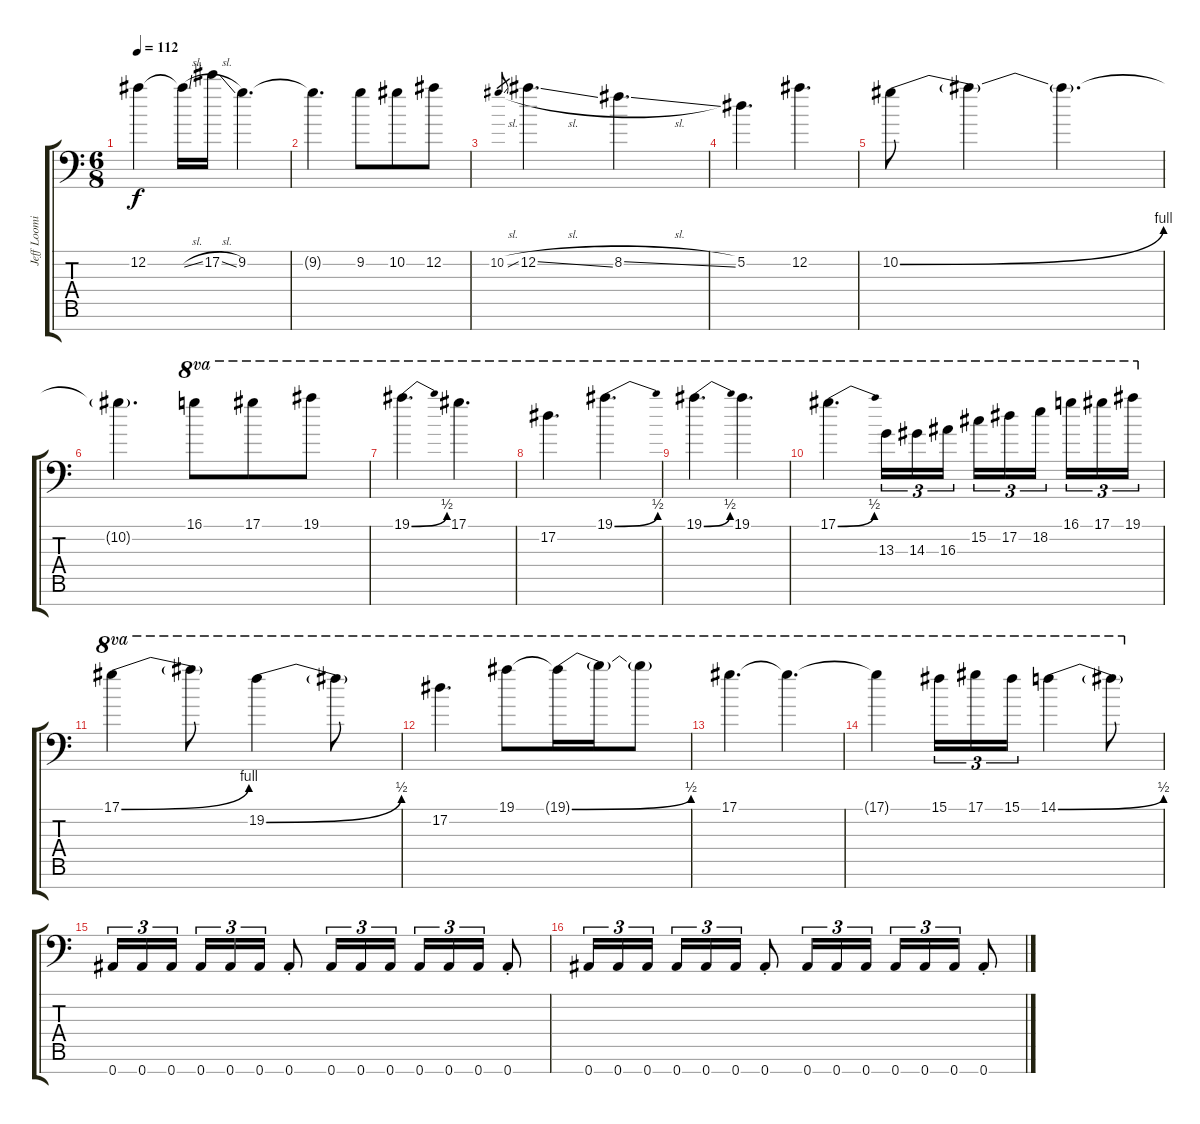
\track ("Jeff Loomis" "Jeff Loomi") {instrument distortionguitar}
\staff {score tabs}
\tuning (Eb4 Bb3 Gb3 Db3 Ab2 Eb2 Bb1) {hide}
\ts (6 8)
\tempo 112
\clef f4
\ks c
12.2.4{dy f} 12.2{sl t}.16 17.2{sl}.16 9.2.4{d} |
9.2{t}.4{d} 9.2.8 10.2.8 12.2.8 |
10.2{sl}.8{gr} 12.2{sl}.4{d} 8.2{sl}.4{d} |
5.2.4{d} 12.2.4{d} |
10.2{be (bend 0 0 60 4)}.8 10.2{t}.4 10.2{t}.4{d} |
10.2{t}.4{d} 16.1.8{ot 8va} 17.1.8{ot 8va} 19.1.8{ot 8va} |
19.1{be (bend 0 0 60 2)}.4{d ot 8va} 17.1.4{d ot 8va} |
17.2.4{d ot 8va} 19.1{be (bend 0 0 60 2)}.4{d ot 8va} |
19.1{be (bend 0 0 60 2)}.4{d ot 8va} 19.1.4{d ot 8va} |
17.1{be (bend 0 0 60 2)}.4{d ot 8va} 13.3.16{tu (3 2) ot 8va} 14.3.16{tu (3 2) ot 8va} 16.3.16{tu (3 2) ot 8va beam splitsecondary} 15.2.16{tu (3 2) ot 8va} 17.2.16{tu (3 2) ot 8va} 18.2.16{tu (3 2) ot 8va beam splitsecondary} 16.1.16{tu (3 2) ot 8va} 17.1.16{tu (3 2) ot 8va} 19.1.16{tu (3 2) ot 8va} |
17.1{be (bend 0 0 60 4)}.4{ot 8va} 17.1{t}.8{ot 8va} 19.2{be (bend 0 0 60 2)}.4{ot 8va} 19.2{t}.8{ot 8va} |
17.2.4{d ot 8va} 19.1.8{ot 8va} 19.1{be (bend 0 0 60 2) t}.16{ot 8va} 19.1{t}.16{ot 8va} 19.1{t}.8{ot 8va} |
17.1.4{d ot 8va} 17.1{t}.4{d ot 8va} |
17.1{t}.4{ot 8va} 15.1.16{tu (3 2) ot 8va} 17.1.16{tu (3 2) ot 8va} 15.1.16{tu (3 2) ot 8va} 14.1{be (bend 0 0 60 2)}.4{ot 8va} 14.1{t}.8{ot 8va} |
0.7.16{tu (3 2)} 0.7.16{tu (3 2)} 0.7.16{tu (3 2) beam splitsecondary} 0.7.16{tu (3 2)} 0.7.16{tu (3 2)} 0.7.16{tu (3 2)} 0.7{st}.8 0.7.16{tu (3 2)} 0.7.16{tu (3 2)} 0.7.16{tu (3 2) beam splitsecondary} 0.7.16{tu (3 2)} 0.7.16{tu (3 2)} 0.7.16{tu (3 2)} 0.7{st}.8 |
0.7.16{tu (3 2)} 0.7.16{tu (3 2)} 0.7.16{tu (3 2) beam splitsecondary} 0.7.16{tu (3 2)} 0.7.16{tu (3 2)} 0.7.16{tu (3 2)} 0.7{st}.8 0.7.16{tu (3 2)} 0.7.16{tu (3 2)} 0.7.16{tu (3 2) beam splitsecondary} 0.7.16{tu (3 2)} 0.7.16{tu (3 2)} 0.7.16{tu (3 2)} 0.7{st}.8
